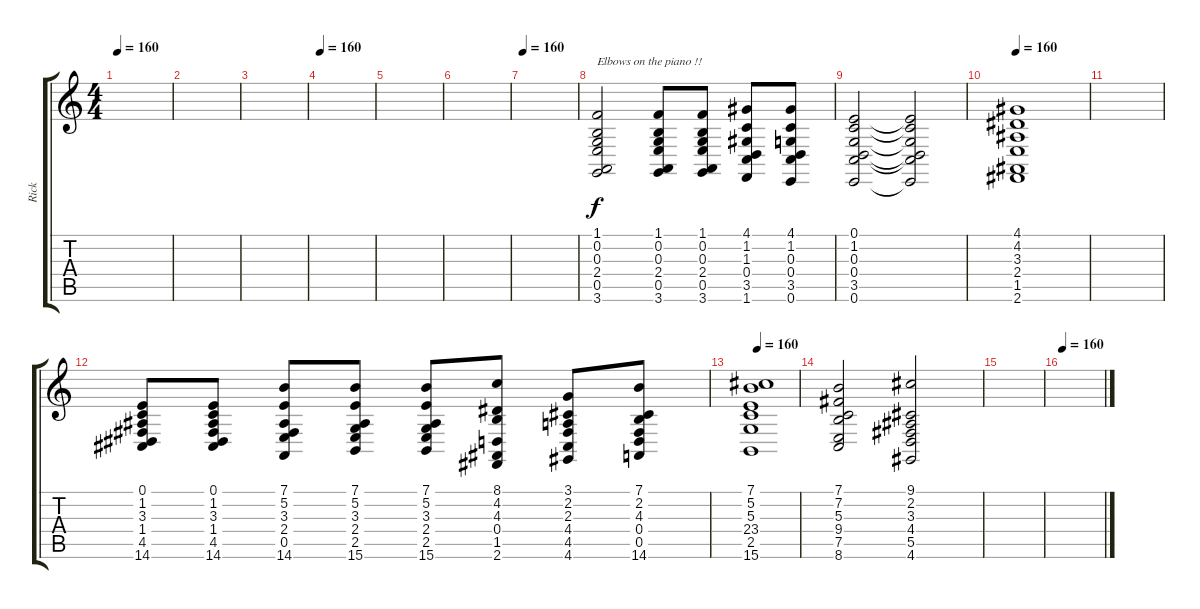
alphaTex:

\track ("Rick" "Rick") {instrument synthstrings1}
\staff {score tabs}
\tuning (E4 B3 G3 D3 A2 E2) {hide}
\ts (4 4)
\tempo 160
\clef g2
\ks c
|
|
|
\tempo 160
|
|
|
\tempo 160
|
(1.1 0.2 0.3 2.4 0.5 3.6).2{txt "Elbows on the piano !!" volume 16 instrument acousticgrandpiano} (1.1 0.2 0.3 2.4 0.5 3.6).8 (1.1 0.2 0.3 2.4 0.5 3.6).8 (4.1 1.2 1.3 0.4 3.5 1.6).8 (4.1 1.2 0.3 0.4 3.5 0.6).8 |
(0.1 1.2 0.3 0.4 3.5 0.6).2 (0.1{t} 1.2{t} 0.3{t} 0.4{t} 3.5{t} 0.6{t}).2 |
\tempo 160
(4.1 4.2 3.3 2.4 1.5 2.6).1 |
|
(0.1 1.2 3.3 1.4 4.5 14.6).8 (0.1 1.2 3.3 1.4 4.5 14.6).8 (7.1 5.2 3.3 2.4 0.5 14.6).8 (7.1 5.2 3.3 2.4 2.5 15.6).8 (7.1 5.2 3.3 2.4 2.5 15.6).8 (8.1 4.2 4.3 0.4 1.5 2.6).8 (3.1 2.2 2.3 4.4 4.5 4.6).8 (7.1 2.2 4.3 0.4 0.5 14.6).8 |
\tempo 160
(7.1 5.2 5.3 23.4 2.5 15.6).1 |
(7.1 7.2 5.3 9.4 7.5 8.6).2 (9.1 2.2 3.3 4.4 5.5 4.6).2 |
|
\tempo 160
